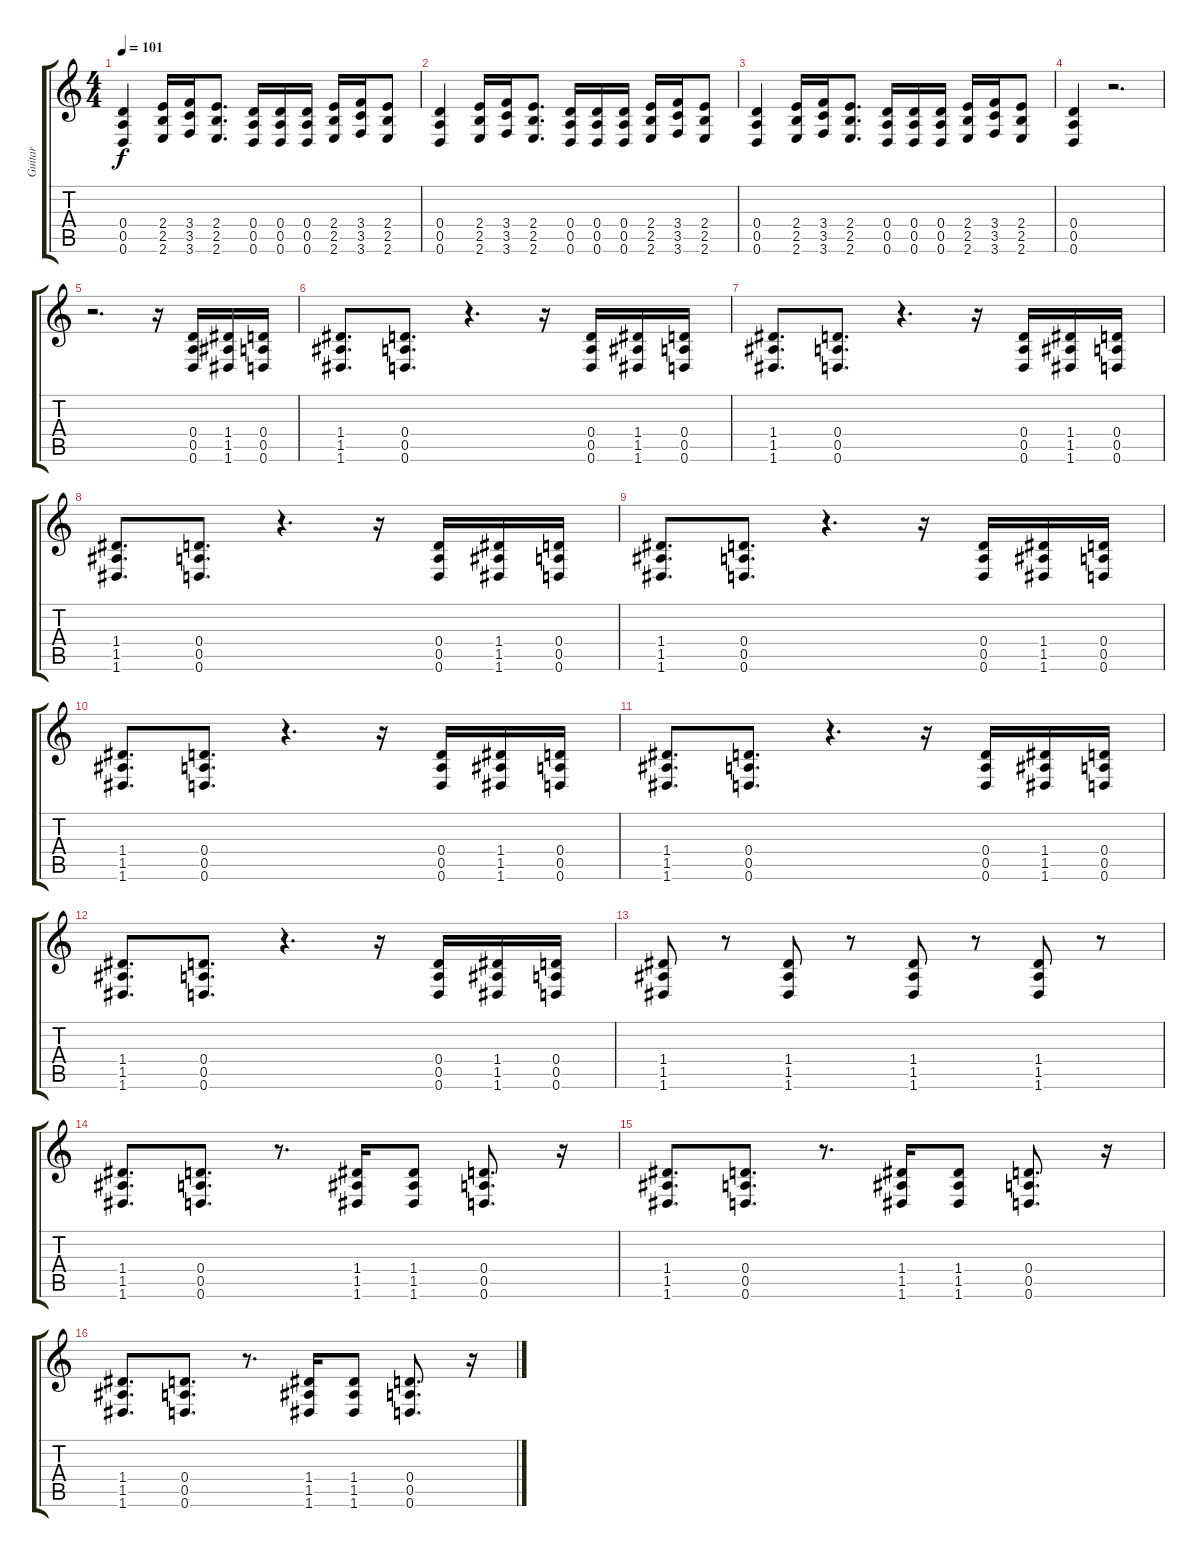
\track ("Guitar" "Guitar") {instrument distortionguitar}
\staff {score tabs}
\tuning (E4 B3 G3 D3 A2 D2) {hide}
\ts (4 4)
\tempo 101
\clef g2
\ks c
(0.4 0.5 0.6).4{dy f} (2.4 2.5 2.6).16 (3.4 3.5 3.6).16 (2.4 2.5 2.6).8{d} (0.4 0.5 0.6).16 (0.4 0.5 0.6).16 (0.4 0.5 0.6).16 (2.4 2.5 2.6).16 (3.4 3.5 3.6).16 (2.4 2.5 2.6).8 |
(0.4 0.5 0.6).4 (2.4 2.5 2.6).16 (3.4 3.5 3.6).16 (2.4 2.5 2.6).8{d} (0.4 0.5 0.6).16 (0.4 0.5 0.6).16 (0.4 0.5 0.6).16 (2.4 2.5 2.6).16 (3.4 3.5 3.6).16 (2.4 2.5 2.6).8 |
(0.4 0.5 0.6).4 (2.4 2.5 2.6).16 (3.4 3.5 3.6).16 (2.4 2.5 2.6).8{d} (0.4 0.5 0.6).16 (0.4 0.5 0.6).16 (0.4 0.5 0.6).16 (2.4 2.5 2.6).16 (3.4 3.5 3.6).16 (2.4 2.5 2.6).8 |
(0.4 0.5 0.6).4 r.2{d} |
r.2{d} r.16 (0.4 0.5 0.6).16 (1.4 1.5 1.6).16 (0.4 0.5 0.6).16 |
(1.4 1.5 1.6).8{d} (0.4 0.5 0.6).8{d} r.4{d} r.16 (0.4 0.5 0.6).16 (1.4 1.5 1.6).16 (0.4 0.5 0.6).16 |
(1.4 1.5 1.6).8{d} (0.4 0.5 0.6).8{d} r.4{d} r.16 (0.4 0.5 0.6).16 (1.4 1.5 1.6).16 (0.4 0.5 0.6).16 |
(1.4 1.5 1.6).8{d} (0.4 0.5 0.6).8{d} r.4{d} r.16 (0.4 0.5 0.6).16 (1.4 1.5 1.6).16 (0.4 0.5 0.6).16 |
(1.4 1.5 1.6).8{d} (0.4 0.5 0.6).8{d} r.4{d} r.16 (0.4 0.5 0.6).16 (1.4 1.5 1.6).16 (0.4 0.5 0.6).16 |
(1.4 1.5 1.6).8{d} (0.4 0.5 0.6).8{d} r.4{d} r.16 (0.4 0.5 0.6).16 (1.4 1.5 1.6).16 (0.4 0.5 0.6).16 |
(1.4 1.5 1.6).8{d} (0.4 0.5 0.6).8{d} r.4{d} r.16 (0.4 0.5 0.6).16 (1.4 1.5 1.6).16 (0.4 0.5 0.6).16 |
(1.4 1.5 1.6).8{d} (0.4 0.5 0.6).8{d} r.4{d} r.16 (0.4 0.5 0.6).16 (1.4 1.5 1.6).16 (0.4 0.5 0.6).16 |
(1.4 1.5 1.6).8 r.8 (1.4 1.5 1.6).8 r.8 (1.4 1.5 1.6).8 r.8 (1.4 1.5 1.6).8 r.8 |
(1.4 1.5 1.6).8{d} (0.4 0.5 0.6).8{d} r.8{d} (1.4 1.5 1.6).16 (1.4 1.5 1.6).8 (0.4 0.5 0.6).8{d} r.16 |
(1.4 1.5 1.6).8{d} (0.4 0.5 0.6).8{d} r.8{d} (1.4 1.5 1.6).16 (1.4 1.5 1.6).8 (0.4 0.5 0.6).8{d} r.16 |
(1.4 1.5 1.6).8{d} (0.4 0.5 0.6).8{d} r.8{d} (1.4 1.5 1.6).16 (1.4 1.5 1.6).8 (0.4 0.5 0.6).8{d} r.16
